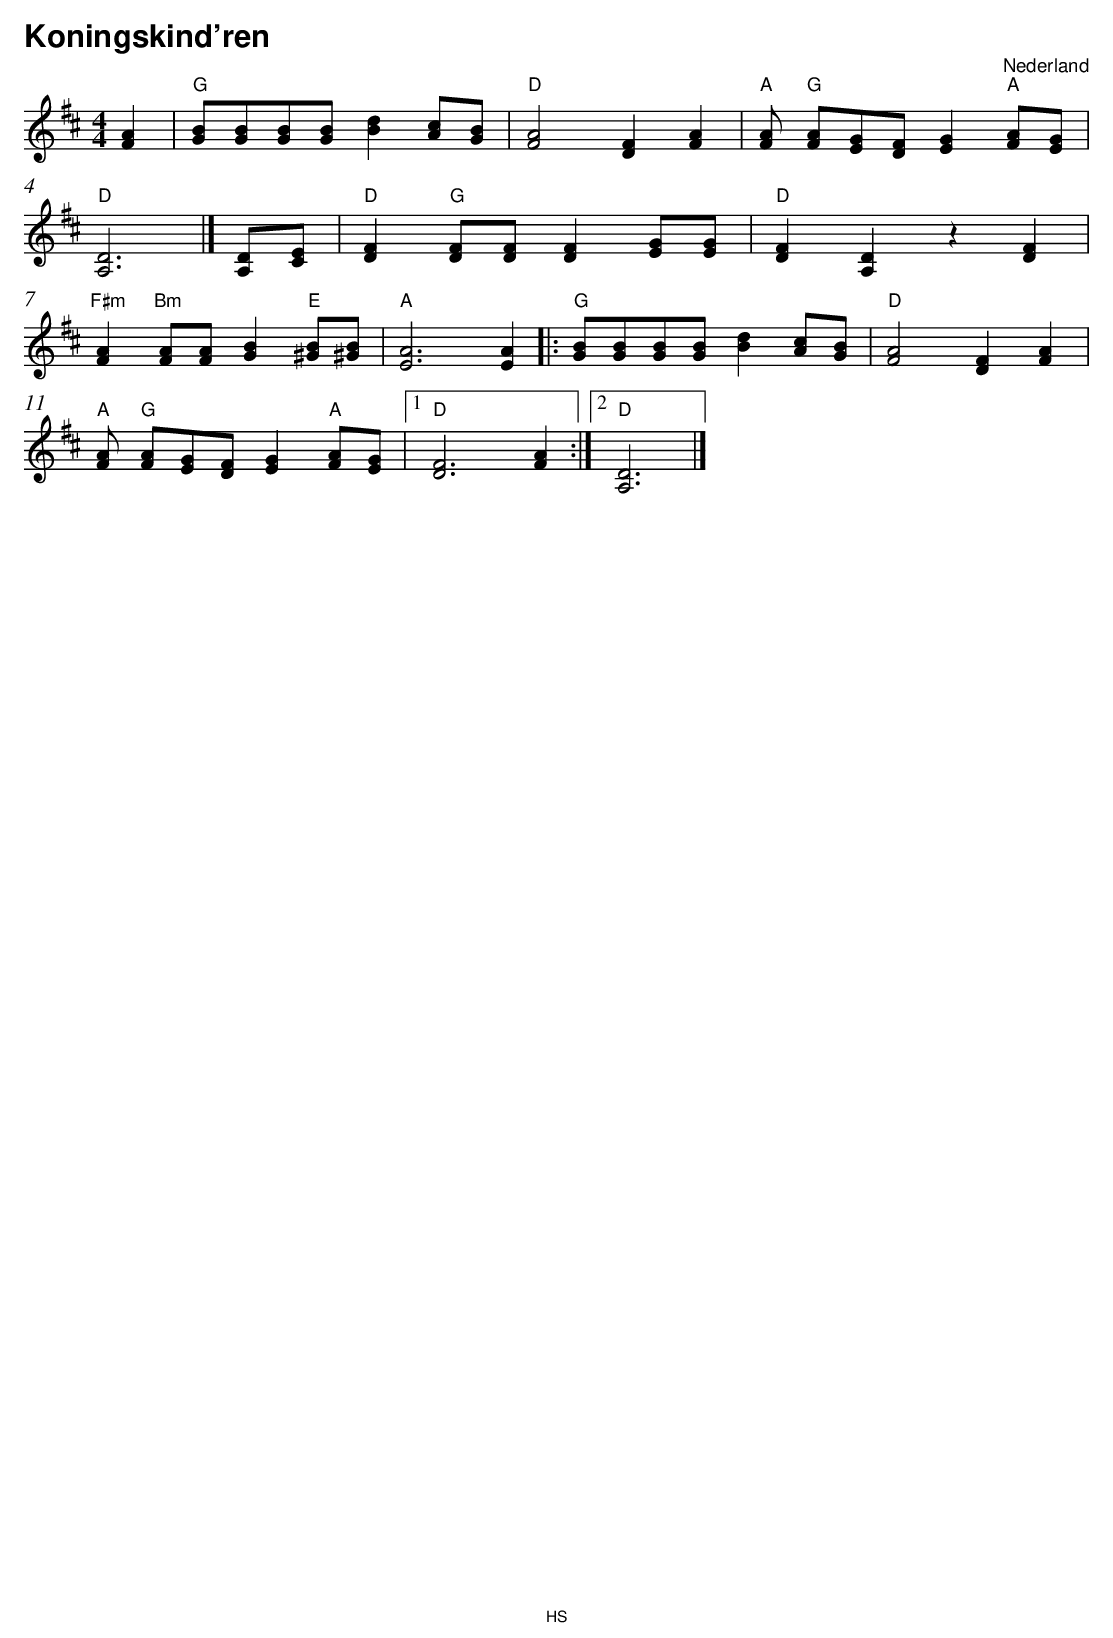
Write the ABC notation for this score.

X:1
T:Koningskind'ren
O:Nederland
M:4/4
L:1/8
Q:1/4=
K:D
V:1 clef=treble
[A2F2]|"G" [BG][BG][BG][BG][d2B2][cA][BG]|"D" [A4F4][F2D2][A2F2]|"A" [AF]"G" [AF][GE][FD][G2E2]"A" [AF][GE]|
"D" [D6A,6] |][DA,][EC]|"D" [F2D2]"G" [FD][FD][F2D2][GE][GE]|"D" [F2D2][D2A,2]z2 [F2D2]|
"F#m" [A2F2]"Bm" [AF][AF][B2G2]"E" [B^G][B^G]|"A" [A6E6][A2E2] |:"G" [BG][BG][BG][BG][d2B2][cA][BG]|"D" [A4F4][F2D2][A2F2]|
"A" [AF]"G" [AF][GE][FD][G2E2]"A" [AF][GE]|1 "D" [F6D6][A2F2]:|2 "D" [D6A,6]|]
